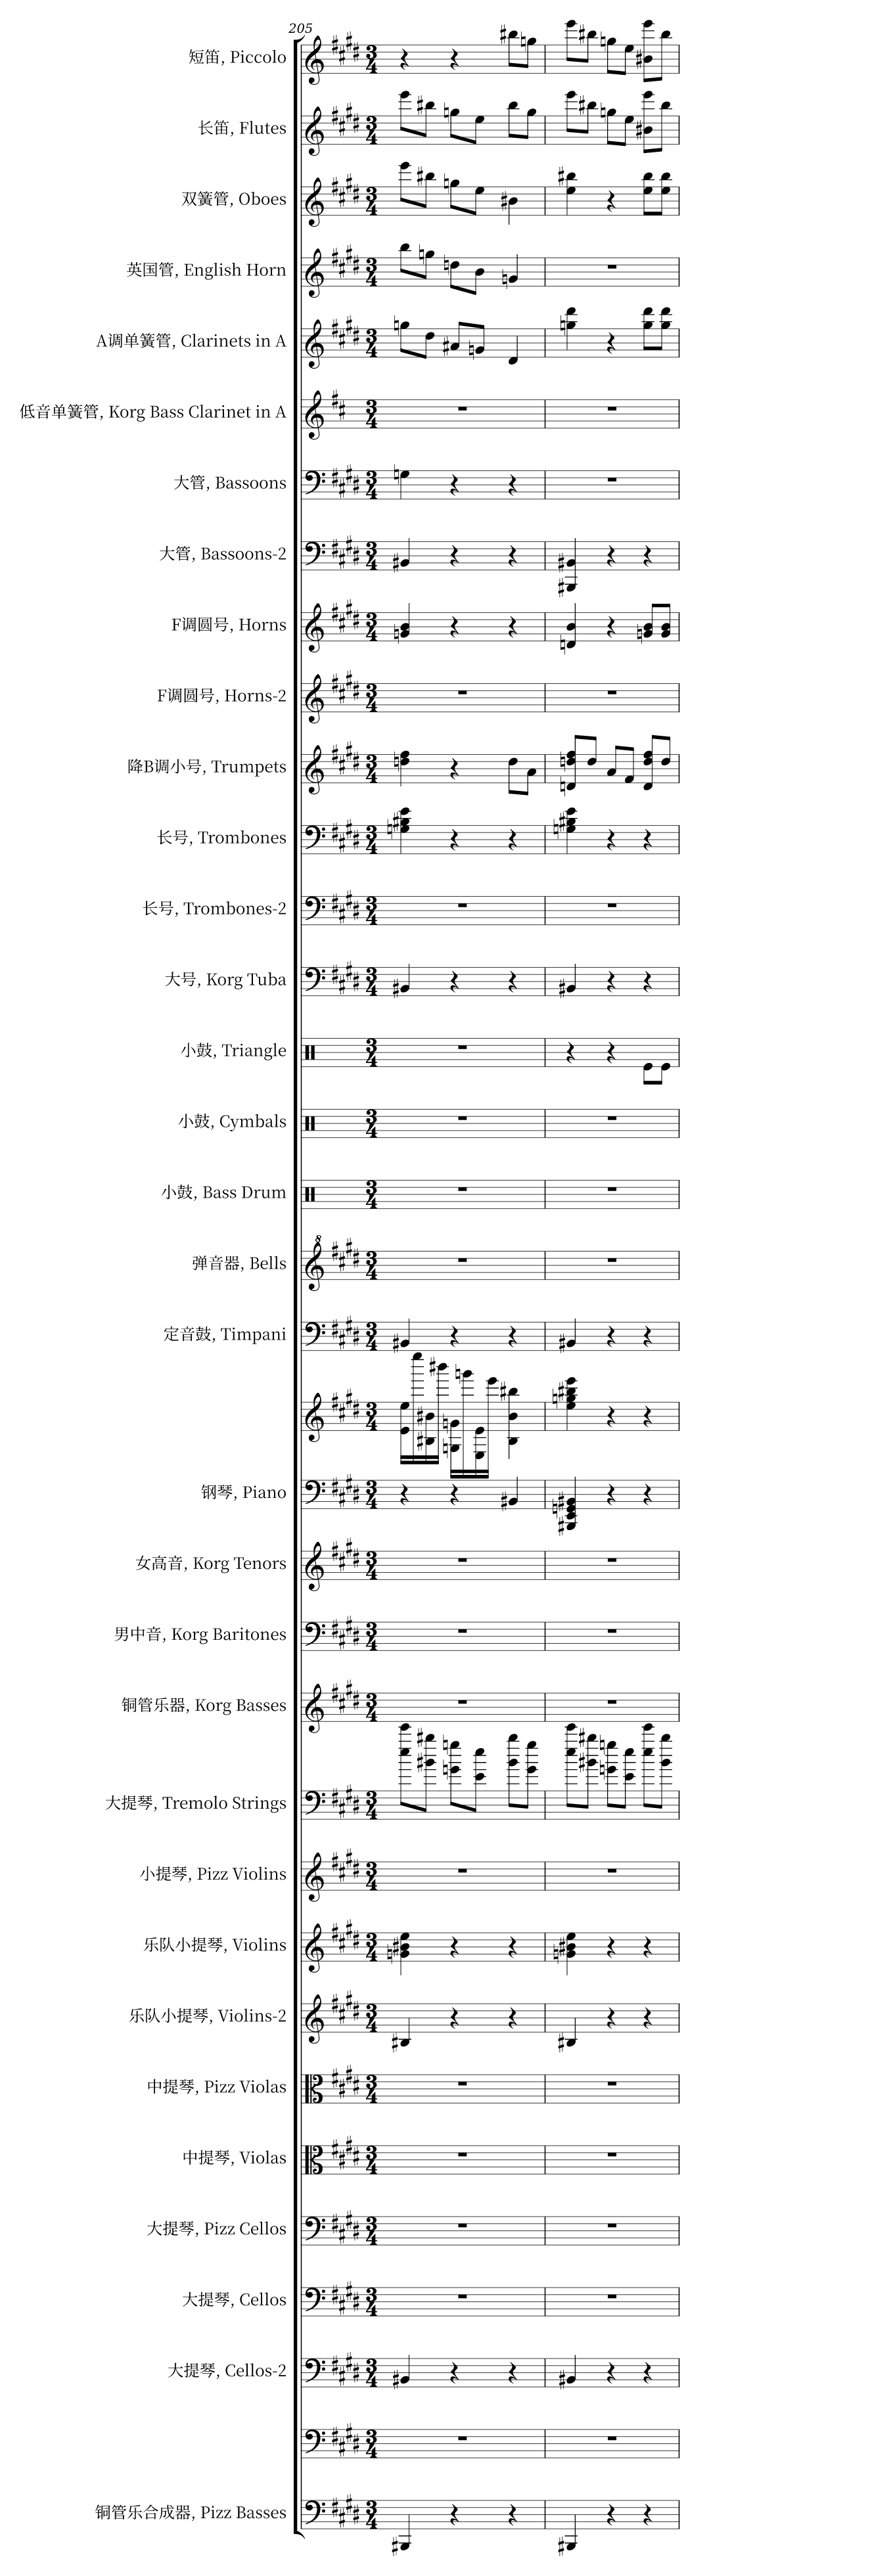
**kern	**kern	**kern	**kern	**kern	**kern	**kern	**kern	**kern	**kern	**kern	**kern	**kern	**kern	**kern	**kern	**kern	**kern	**kern	**kern	**kern	**kern	**kern	**kern	**kern	**kern	**kern	**kern	**kern	**kern	**kern	**kern	**kern	**kern	**kern
*part33	*part33	*part32	*part31	*part30	*part29	*part28	*part27	*part26	*part25	*part24	*part23	*part22	*part21	*part20	*part20	*part19	*part18	*part17	*part16	*part15	*part14	*part13	*part12	*part11	*part10	*part9	*part8	*part7	*part6	*part5	*part4	*part3	*part2	*part1
*staff35	*staff34	*staff33	*staff32	*staff31	*staff30	*staff29	*staff28	*staff27	*staff26	*staff25	*staff24	*staff23	*staff22	*staff21	*staff20	*staff19	*staff18	*staff17	*staff16	*staff15	*staff14	*staff13	*staff12	*staff11	*staff10	*staff9	*staff8	*staff7	*staff6	*staff5	*staff4	*staff3	*staff2	*staff1
*I"铜管乐合成器, Pizz Basses	*	*I"大提琴, Cellos-2	*I"大提琴, Cellos	*I"大提琴, Pizz Cellos	*I"中提琴, Violas	*I"中提琴, Pizz Violas	*I"乐队小提琴, Violins-2	*I"乐队小提琴, Violins	*I"小提琴, Pizz Violins	*I"大提琴, Tremolo Strings	*I"铜管乐器, Korg Basses	*I"男中音, Korg Baritones	*I"女高音, Korg Tenors	*I"钢琴, Piano	*	*I"定音鼓, Timpani	*I"弹音器, Bells	*I"小鼓, Bass Drum	*I"小鼓, Cymbals	*I"小鼓, Triangle	*I"大号, Korg Tuba	*I"长号, Trombones-2	*I"长号, Trombones	*I"降B调小号, Trumpets	*I"F调圆号, Horns-2	*I"F调圆号, Horns	*I"大管, Bassoons-2	*I"大管, Bassoons	*I"低音单簧管, Korg Bass Clarinet in A	*I"A调单簧管, Clarinets in A	*I"英国管, English Horn	*I"双簧管, Oboes	*I"长笛, Flutes	*I"短笛, Piccolo
*	*	*	*	*	*I'Vla.	*I'Vla.	*I'Vlns.	*I'Vlns.	*I'Vln.	*	*	*I'Bar.	*	*I'Pno.	*	*I'Timp.	*	*	*	*	*I'Tba.	*I'Tbn.	*I'Tbn.	*I'B♭ Tpt.	*I'F Hn.	*I'F Hn.	*I'Bsn.	*I'Bsn.	*I'B. Cl.	*I'A Cl.	*I'E. Hn.	*I'Ob.	*I'Fl.	*I'Picc.
*clefF4	*clefF4	*clefF4	*clefF4	*clefF4	*clefC3	*clefC3	*clefG2	*clefG2	*clefG2	*clefF4	*clefG2	*clefF4	*clefG2	*clefF4	*clefG2	*clefF4	*clefG^2	*clefX	*clefX	*clefX	*clefF4	*clefF4	*clefF4	*clefG2	*clefG2	*clefG2	*clefF4	*clefF4	*clefG2	*clefG2	*clefG2	*clefG2	*clefG2	*clefG2
*	*	*	*	*	*	*	*	*	*	*	*	*	*	*	*	*	*	*	*	*	*	*	*	*ITrd1c2	*ITrd4c7	*ITrd4c7	*	*	*ITrd8c14	*ITrd2c3	*ITrd4c7	*	*	*ITrd-7c-12
*k[f#c#g#d#]	*k[f#c#g#d#]	*k[f#c#g#d#]	*k[f#c#g#d#]	*k[f#c#g#d#]	*k[f#c#g#d#]	*k[f#c#g#d#]	*k[f#c#g#d#]	*k[f#c#g#d#]	*k[f#c#g#d#]	*k[f#c#g#d#]	*k[f#c#g#d#]	*k[f#c#g#d#]	*k[f#c#g#d#]	*k[f#c#g#d#]	*k[f#c#g#d#]	*k[f#c#g#d#]	*k[f#c#g#d#]	*k[]	*k[]	*k[]	*k[f#c#g#d#]	*k[f#c#g#d#]	*k[f#c#g#d#]	*k[f#c#]	*k[f#c#g#]	*k[f#c#g#]	*k[f#c#g#d#]	*k[f#c#g#d#]	*k[f#c#]	*k[f#c#g#d#a#e#b#]	*k[f#c#g#]	*k[f#c#g#d#]	*k[f#c#g#d#]	*k[f#c#g#d#]
*M3/4	*M3/4	*M3/4	*M3/4	*M3/4	*M3/4	*M3/4	*M3/4	*M3/4	*M3/4	*M3/4	*M3/4	*M3/4	*M3/4	*M3/4	*M3/4	*M3/4	*M3/4	*M3/4	*M3/4	*M3/4	*M3/4	*M3/4	*M3/4	*M3/4	*M3/4	*M3/4	*M3/4	*M3/4	*M3/4	*M3/4	*M3/4	*M3/4	*M3/4	*M3/4
=205	=205	=205	=205	=205	=205	=205	=205	=205	=205	=205	=205	=205	=205	=205	=205	=205	=205	=205	=205	=205	=205	=205	=205	=205	=205	=205	=205	=205	=205	=205	=205	=205	=205	=205
4BBB#X/	2.r	4BB#X/	2.r	2.r	2.r	2.r	4B#X/	4gn\ 4b#X\ 4ee\	2.r	8ee\ 8eee\L	2.r	2.r	2.r	4r	16e\ 16ee\LL	4BB#X/	2.r	2.r	2.r	2.r	4BB#X/	2.r	4Gn\ 4B#X\ 4e\	4ccn\ 4ee\	2.r	4cn/ 4e/	4BB#X/	4Gn\	2.r	8een\L	8ee\L	8eee\L	8eee\L	4r
.	.	.	.	.	.	.	.	.	.	.	.	.	.	.	16eeee\	.	.	.	.	.	.	.	.	.	.	.	.	.	.	.	.	.	.	.
.	.	.	.	.	.	.	.	.	.	8b#X\ 8bb#X\J	.	.	.	.	16B#X\ 16b#X\	.	.	.	.	.	.	.	.	.	.	.	.	.	.	8b#\J	8ccn\J	8bb#X\J	8bb#X\J	.
.	.	.	.	.	.	.	.	.	.	.	.	.	.	.	16bbb#X\JJ	.	.	.	.	.	.	.	.	.	.	.	.	.	.	.	.	.	.	.
4r	.	4r	.	.	.	.	4r	4r	.	8gn\ 8ggn\L	.	.	.	4r	16Gn\ 16gn\LL	4r	.	.	.	.	4r	.	4r	4r	.	4r	4r	4r	.	8f##X/L	8gn\L	8ggn\L	8ggn\L	4r
.	.	.	.	.	.	.	.	.	.	.	.	.	.	.	16gggn\	.	.	.	.	.	.	.	.	.	.	.	.	.	.	.	.	.	.	.
.	.	.	.	.	.	.	.	.	.	8e\ 8ee\J	.	.	.	.	16E\ 16e\	.	.	.	.	.	.	.	.	.	.	.	.	.	.	8en/J	8e\J	8ee\J	8ee\J	.
.	.	.	.	.	.	.	.	.	.	.	.	.	.	.	16eee\JJ	.	.	.	.	.	.	.	.	.	.	.	.	.	.	.	.	.	.	.
4r	.	4r	.	.	.	.	4r	4r	.	8b#\ 8bb#\L	.	.	.	4BB#X/	4B#\ 4b#\ 4bb#X\	4r	.	.	.	.	4r	.	4r	8cc\L	.	4r	4r	4r	.	4B#/	4cn/	4b#X\	8bb#\L	8bbb#X\L
.	.	.	.	.	.	.	.	.	.	8g\ 8gg\J	.	.	.	.	.	.	.	.	.	.	.	.	.	8g\J	.	.	.	.	.	.	.	.	8gg\J	8gggn\J
!!LO:PB:g=z
=206	=206	=206	=206	=206	=206	=206	=206	=206	=206	=206	=206	=206	=206	=206	=206	=206	=206	=206	=206	=206	=206	=206	=206	=206	=206	=206	=206	=206	=206	=206	=206	=206	=206	=206
4BBB#X/	2.r	4BB#X/	2.r	2.r	2.r	2.r	4B#X/	4gn\ 4b#X\ 4ee\	2.r	8ee\ 8eee\L	2.r	2.r	2.r	4BBB#X/ 4EE/ 4GGn/ 4BB#X/	4ee\ 4ggn\ 4bb#X\ 4eee\	4BB#X/	2.r	2.r	2.r	4r	4BB#X/	2.r	4Gn\ 4B#X\ 4e\	8cn/ 8ccn/ 8ee/L	2.r	4Gn/ 4e/	4BBB#X/ 4BB#X/	2.r	2.r	4een\ 4bb#\	2.r	4ee\ 4bb#X\	8eee\L	8eeee\L
.	.	.	.	.	.	.	.	.	.	8b#X\ 8bb#X\J	.	.	.	.	.	.	.	.	.	.	.	.	.	8cc/J	.	.	.	.	.	.	.	.	8bb#X\J	8bbb#X\J
4r	.	4r	.	.	.	.	4r	4r	.	8gn\ 8ggn\L	.	.	.	4r	4r	4r	.	.	.	4r	4r	.	4r	8g/L	.	4r	4r	.	.	4r	.	4r	8ggn\L	8gggn\L
.	.	.	.	.	.	.	.	.	.	8e\ 8ee\J	.	.	.	.	.	.	.	.	.	.	.	.	.	8e/J	.	.	.	.	.	.	.	.	8ee\J	8eee\J
4r	.	4r	.	.	.	.	4r	4r	.	8ee\ 8eee\L	.	.	.	4r	4r	4r	.	.	.	8Re\L	4r	.	4r	8c/ 8cc/ 8ee/L	.	8cn/ 8e/L	4r	.	.	8ee\ 8bb#\L	.	8ee\ 8bb#\L	8b#X\ 8eee\L	8bb#X\ 8eeee\L
.	.	.	.	.	.	.	.	.	.	8b#\ 8bb#\J	.	.	.	.	.	.	.	.	.	8Re\J	.	.	.	8cc/J	.	8c/ 8e/J	.	.	.	8ee\ 8bb#\J	.	8ee\ 8bb#\J	8bb#\J	8bbb#\J
=	=	=	=	=	=	=	=	=	=	=	=	=	=	=	=	=	=	=	=	=	=	=	=	=	=	=	=	=	=	=	=	=	=	=
*-	*-	*-	*-	*-	*-	*-	*-	*-	*-	*-	*-	*-	*-	*-	*-	*-	*-	*-	*-	*-	*-	*-	*-	*-	*-	*-	*-	*-	*-	*-	*-	*-	*-	*-
